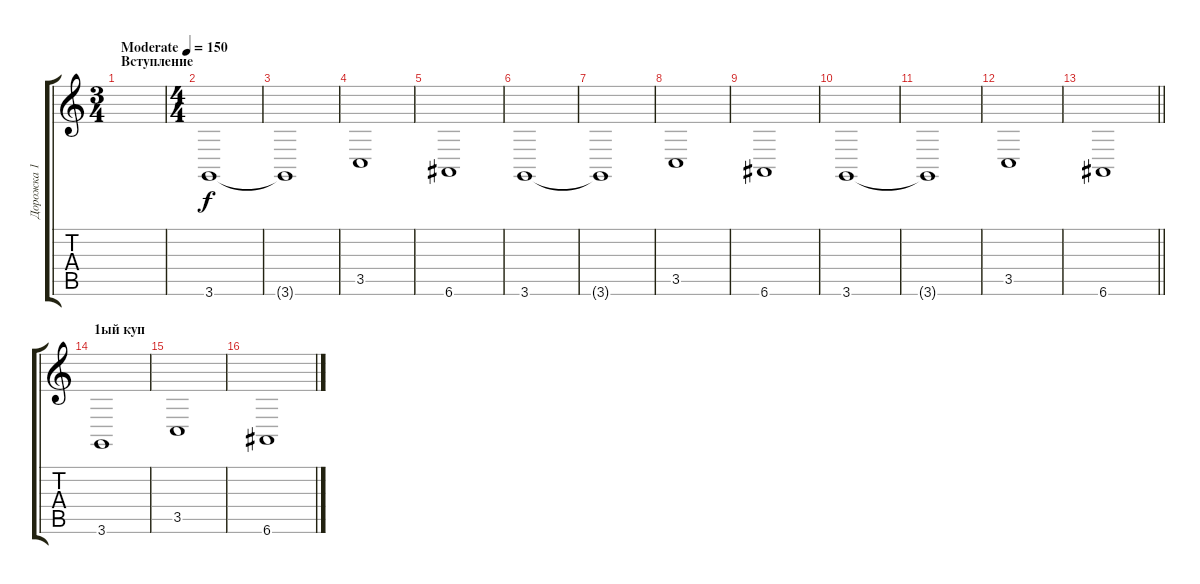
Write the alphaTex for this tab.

\track ("Дорожка 1" "Дорожка 1") {instrument lead2sawtooth}
\staff {score tabs}
\tuning (E4 B3 G3 D3 A2 E2) {hide}
\ts (3 4)
\section ("" "Вступление")
\tempo (150 "Moderate")
\clef g2
\ks c
|
\ts (4 4)
3.6.1 |
3.6{t}.1 |
3.5.1 |
6.6.1 |
3.6.1 |
3.6{t}.1 |
3.5.1 |
6.6.1 |
3.6.1 |
3.6{t}.1 |
3.5.1 |
\barLineRight lightlight
6.6.1 |
\section ("" "1ый куп")
3.6.1 |
3.5.1 |
6.6.1
